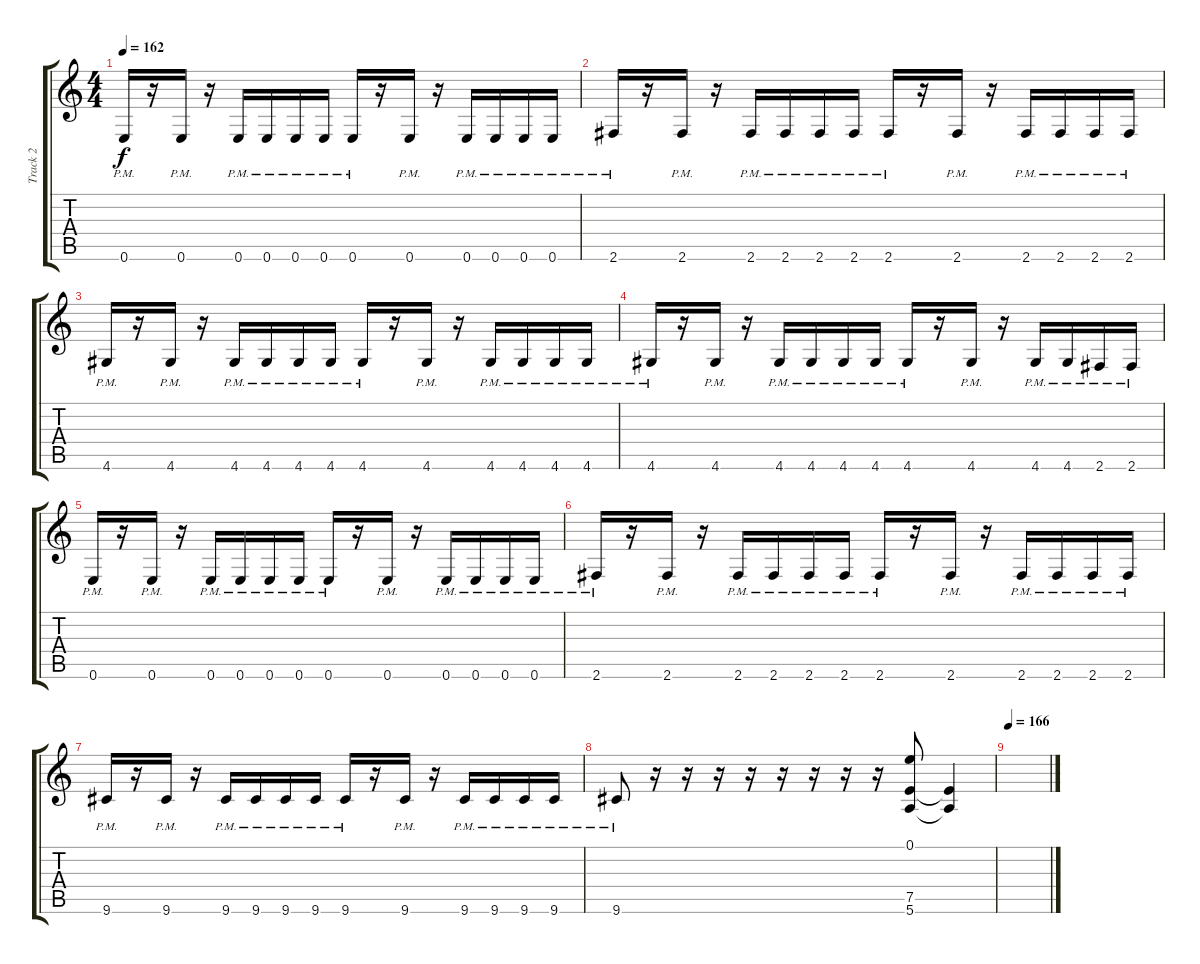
\track ("Track 2" "Track 2") {instrument distortionguitar}
\staff {score tabs}
\tuning (E4 B3 G3 D3 A2 E2) {hide}
\ts (4 4)
\tempo 162
\clef g2
\ks c
0.6{pm}.16{dy f} r.16 0.6{pm}.16 r.16 0.6{pm}.16 0.6{pm}.16 0.6{pm}.16 0.6{pm}.16 0.6{pm}.16 r.16 0.6{pm}.16 r.16 0.6{pm}.16 0.6{pm}.16 0.6{pm}.16 0.6{pm}.16 |
2.6{pm}.16 r.16 2.6{pm}.16 r.16 2.6{pm}.16 2.6{pm}.16 2.6{pm}.16 2.6{pm}.16 2.6{pm}.16 r.16 2.6{pm}.16 r.16 2.6{pm}.16 2.6{pm}.16 2.6{pm}.16 2.6{pm}.16 |
4.6{pm}.16 r.16 4.6{pm}.16 r.16 4.6{pm}.16 4.6{pm}.16 4.6{pm}.16 4.6{pm}.16 4.6{pm}.16 r.16 4.6{pm}.16 r.16 4.6{pm}.16 4.6{pm}.16 4.6{pm}.16 4.6{pm}.16 |
4.6{pm}.16 r.16 4.6{pm}.16 r.16 4.6{pm}.16 4.6{pm}.16 4.6{pm}.16 4.6{pm}.16 4.6{pm}.16 r.16 4.6{pm}.16 r.16 4.6{pm}.16 4.6{pm}.16 2.6{pm}.16 2.6{pm}.16 |
0.6{pm}.16 r.16 0.6{pm}.16 r.16 0.6{pm}.16 0.6{pm}.16 0.6{pm}.16 0.6{pm}.16 0.6{pm}.16 r.16 0.6{pm}.16 r.16 0.6{pm}.16 0.6{pm}.16 0.6{pm}.16 0.6{pm}.16 |
2.6{pm}.16 r.16 2.6{pm}.16 r.16 2.6{pm}.16 2.6{pm}.16 2.6{pm}.16 2.6{pm}.16 2.6{pm}.16 r.16 2.6{pm}.16 r.16 2.6{pm}.16 2.6{pm}.16 2.6{pm}.16 2.6{pm}.16 |
9.6{pm}.16 r.16 9.6{pm}.16 r.16 9.6{pm}.16 9.6{pm}.16 9.6{pm}.16 9.6{pm}.16 9.6{pm}.16 r.16 9.6{pm}.16 r.16 9.6{pm}.16 9.6{pm}.16 9.6{pm}.16 9.6{pm}.16 |
9.6{pm}.8 r.16 r.16 r.16 r.16 r.16 r.16 r.16 r.16{volume 0} (0.1 7.5 5.6).8{volume 8} (7.5{t} 5.6{t}).4 |
\tempo 166
